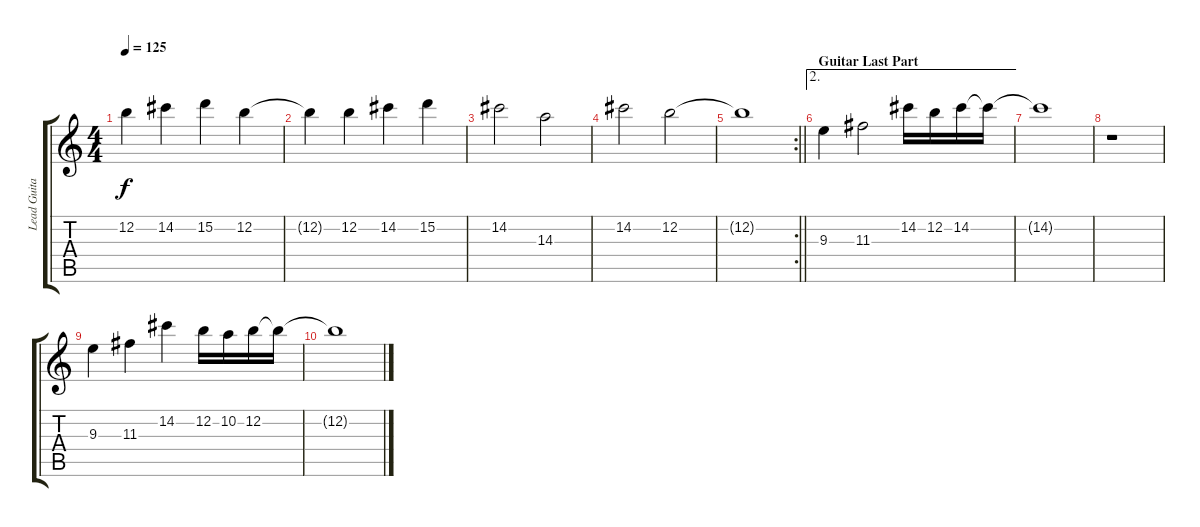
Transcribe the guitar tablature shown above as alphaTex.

\track ("Lead Guitar" "Lead Guita") {instrument distortionguitar}
\staff {score tabs}
\tuning (E4 B3 G3 D3 A2 E2) {hide}
\ts (4 4)
\tempo 125
\clef g2
\ks c
12.2.4{dy f} 14.2.4 15.2.4 12.2.4 |
12.2{t}.4 12.2.4 14.2.4 15.2.4 |
14.2.2 14.3.2 |
14.2.2 12.2.2 |
\rc 2
\barLineRight lightlight
12.2{t}.1 |
\ae 2
\section ("" "Guitar Last Part")
9.3.4 11.3.2 14.2.16 12.2.16 14.2.16 14.2{t}.16 |
14.2{t}.1 |
r.1 |
9.3.4 11.3.4 14.2.4 12.2.16 10.2.16 12.2.16 12.2{t}.16 |
12.2{t}.1
